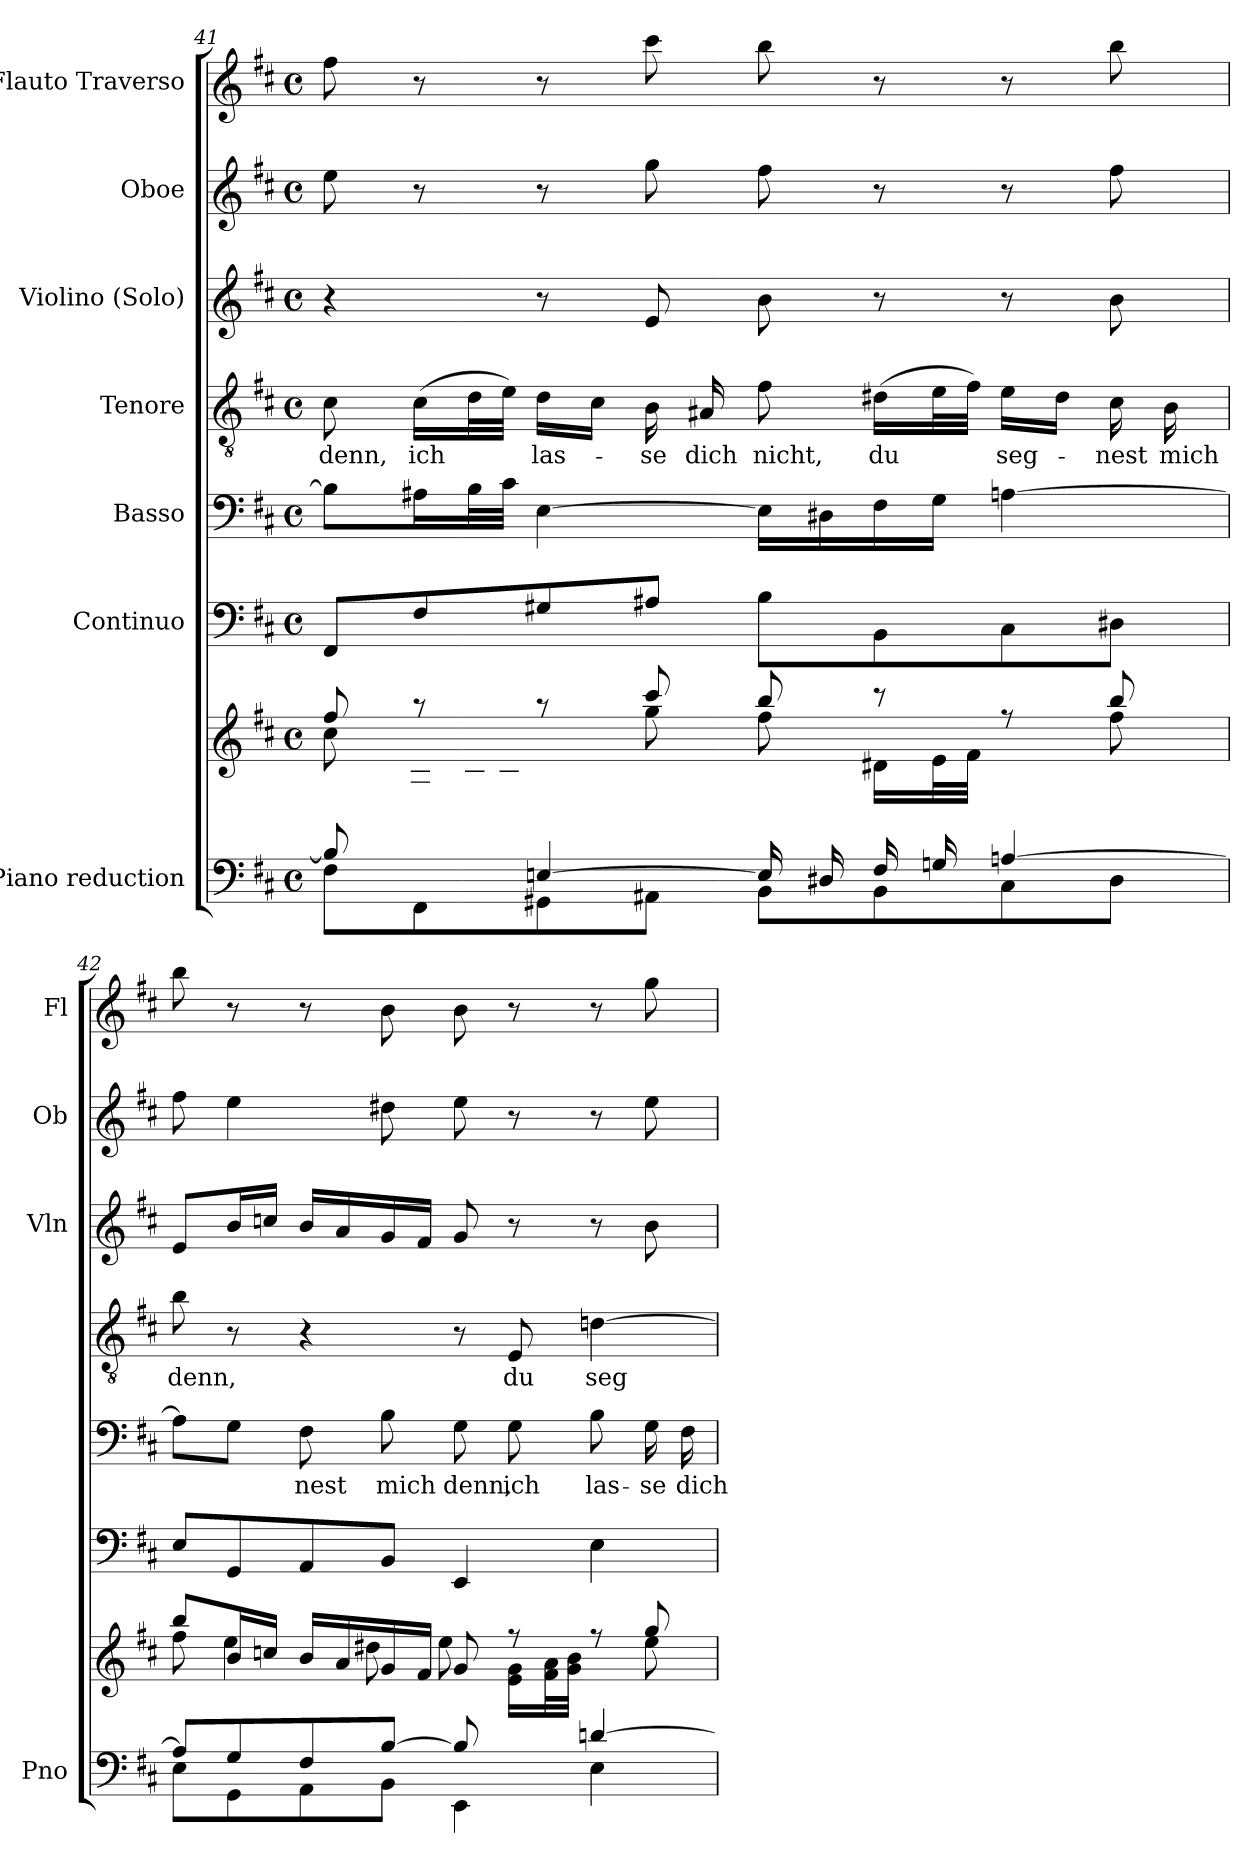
**kern	**kern	**kern	**kern	**text	**kern	**text	**kern	**kern	**kern
*part7	*part7	*part6	*part5	*part5	*part4	*part4	*part3	*part2	*part1
*staff8	*staff7	*staff6	*staff5	*staff5	*staff4	*staff4	*staff3	*staff2	*staff1
*I"Piano reduction	*	*I"Continuo	*I"Basso	*	*I"Tenore	*	*I"Violino (Solo)	*I"Oboe	*I"Flauto Traverso
*I'Pno	*	*	*	*	*	*	*I'Vln	*I'Ob	*I'Fl
*clefF4	*clefG2	*clefF4	*clefF4	*	*clefGv2	*	*clefG2	*clefG2	*clefG2
*k[f#c#]	*k[f#c#]	*k[f#c#]	*k[f#c#]	*	*k[f#c#]	*	*k[f#c#]	*k[f#c#]	*k[f#c#]
*M4/4	*M4/4	*M4/4	*M4/4	*	*M4/4	*	*M4/4	*M4/4	*M4/4
*met(c)	*met(c)	*met(c)	*met(c)	*	*met(c)	*	*met(c)	*met(c)	*met(c)
=41	=41	=41	=41	=41	=41	=41	=41	=41	=41
*^	*^	*	*	*	*	*	*	*	*
*	*	*	*^	*	*	*	*	*	*	*	*
!	!	!	!	!	!	!	!	!	!LO:LY:b	!	!	!
8B/L]	8F#\L	8ff#/	8cc#\	8ryy	8FF#/L	8B\L]	.	8c#\	denn,	4r	8ee\	8ff#\
!	!	!	!	!	!	!	!	!	!LO:LY:b	!	!	!
8ryy	8FF#\	8raa	8ryy	16A#X\ 16c#\L	8F#/	16A#X\L	.	(>16c#\LL	ich	.	8r	8r
.	.	.	.	32B\ 32d\L	.	32B\L	.	32d\L	.	.	.	.
.	.	.	.	32c#\ 32e\JJJ	.	32c#\JJJ	.	32e\JJJ)	.	.	.	.
!	!	!	!	!	!	!	!	!	!LO:LY:b	!	!	!
[4En/	8GG#X\	8raa	8ryy	2.ryy	8G#X/	[4E\	.	16d\LL	las-	8r	8r	8r
.	.	.	.	.	.	.	.	16c#\JJ	.	.	.	.
!	!	!	!	!	!	!	!	!	!LO:LY:b	!	!	!
.	8AA#X\J	8ccc#/	8gg\	.	8A#X/J	.	.	16B\	-se	8e/	8gg\	8ccc#\
!	!	!	!	!	!	!	!	!	!LO:LY:b	!	!	!
.	.	.	.	.	.	.	.	16A#X/	dich	.	.	.
!	!	!	!	!	!	!	!	!	!LO:LY:b	!	!	!
16E/LL]	8BB\L	8bb/	8ff#\	.	8B\L	16E\LL]	.	8f#\	nicht,	8b\	8ff#\	8bb\
16D#X/	.	.	.	.	.	16D#X\	.	.	.	.	.	.
!	!	!	!	!	!	!	!	!	!LO:LY:b	!	!	!
16F#/	8BB\	8r	16d#X\LL	.	8BB\	16F#\	.	(>16d#X\LL	du	8r	8r	8r
16Gn/JJ	.	.	32e\L	.	.	16G\JJ	.	32e\L	.	.	.	.
.	.	.	32f#\JJJ	.	.	.	.	32f#\JJJ)	.	.	.	.
!	!	!	!	!	!	!	!	!	!LO:LY:b	!	!	!
[4An/	8C#\	8rff	8ryy	.	8C#\	[4An\	.	16e\LL	seg-	8r	8r	8r
.	.	.	.	.	.	.	.	16d#\JJ	.	.	.	.
!	!	!	!	!	!	!	!	!	!LO:LY:b	!	!	!
.	8D#\J	8bb/	8ff#\	.	8D#X\J	.	.	16c#\	-nest	8b\	8ff#\	8bb\
!	!	!	!	!	!	!	!	!	!LO:LY:b	!	!	!
.	.	.	.	.	.	.	.	16B\	mich	.	.	.
*	*	*	*v	*v	*	*	*	*	*	*	*	*
!!LO:LB:g=z
=42	=42	=42	=42	=42	=42	=42	=42	=42	=42	=42	=42
!	!	!	!	!	!	!	!	!LO:LY:b	!	!	!
8A/L]	8E\L	8bb/L	8ff#\	8E/L	8A\L]	.	8b\	denn,	8e/L	8ff#\	8bb\
8G/	8GG\	16b/L	4ee\	8GG/	8G\J	.	8r	.	16b/L	4ee\	8r
.	.	16ccn/JJ	.	.	.	.	.	.	16ccn/JJ	.	.
!	!	!	!	!	!	!LO:LY:b	!	!	!	!	!
8F#/	8AA\	16b/LL	.	8AA/	8F#\	-nest	4r	.	16b/LL	.	8r
.	.	16a/	.	.	.	.	.	.	16a/	.	.
!	!	!	!	!	!	!LO:LY:b	!	!	!	!	!
[8B/J	8BB\J	16g/	8dd#X\	8BB/J	8B\	mich	.	.	16g/	8dd#X\	8b\
.	.	16f#/JJ	.	.	.	.	.	.	16f#/JJ	.	.
!	!	!	!	!	!	!LO:LY:b	!	!	!	!	!
8B/]	4EE\	8g/	8ee\	4EE/	8G\	denn,	8r	.	8g/	8ee\	8b\
!	!	!	!	!	!	!LO:LY:b	!	!LO:LY:b	!	!	!
8ryy	.	8r	16e\ 16g\LL	.	8G\	ich	8E/	du	8r	8r	8r
.	.	.	32f#\ 32a\L	.	.	.	.	.	.	.	.
.	.	.	32g\ 32b\JJJ	.	.	.	.	.	.	.	.
!	!	!	!	!	!	!LO:LY:b	!	!LO:LY:b	!	!	!
[4dn/	4E\	8rff	8ryy	4E\	8B\	las-	[4dn\	seg-	8r	8r	8r
!	!	!	!	!	!	!LO:LY:b	!	!	!	!	!
.	.	8gg/	8ee\	.	16G\	-se	.	.	8b\	8ee\	8gg\
!	!	!	!	!	!	!LO:LY:b	!	!	!	!	!
.	.	.	.	.	16F#\	dich	.	.	.	.	.
*v	*v	*	*	*	*	*	*	*	*	*	*
*	*v	*v	*	*	*	*	*	*	*	*
=	=	=	=	=	=	=	=	=	=
*-	*-	*-	*-	*-	*-	*-	*-	*-	*-
